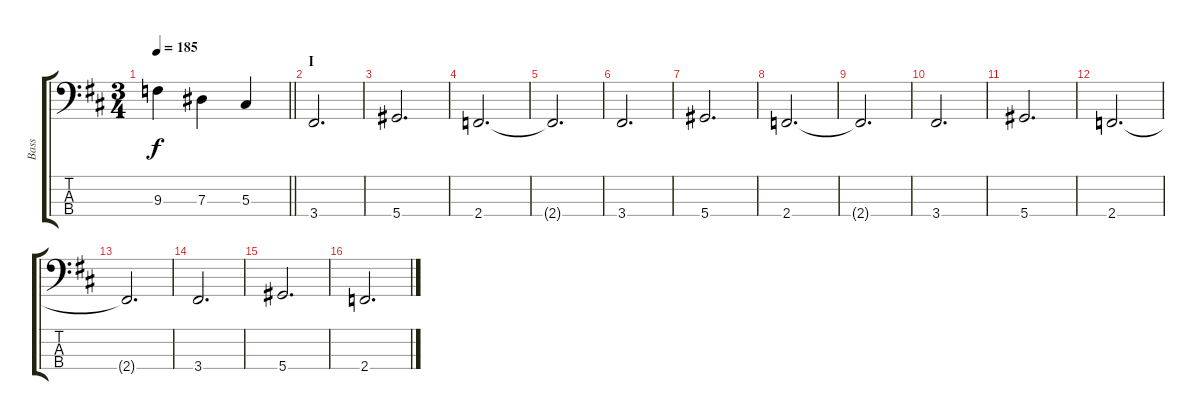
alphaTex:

\track ("Bass" "Bass") {instrument electricbassfinger}
\staff {score tabs}
\tuning (Gb2 Db2 Ab1 Eb1) {hide}
\ts (3 4)
\tempo 185
\clef f4
\barLineRight lightlight
\ks d
9.3.4{dy f} 7.3.4 5.3.4 |
\section ("" "I")
3.4.2{d} |
5.4.2{d} |
2.4.2{d} |
2.4{t}.2{d} |
3.4.2{d} |
5.4.2{d} |
2.4.2{d} |
2.4{t}.2{d} |
3.4.2{d} |
5.4.2{d} |
2.4.2{d} |
2.4{t}.2{d} |
3.4.2{d} |
5.4.2{d} |
2.4.2{d}
